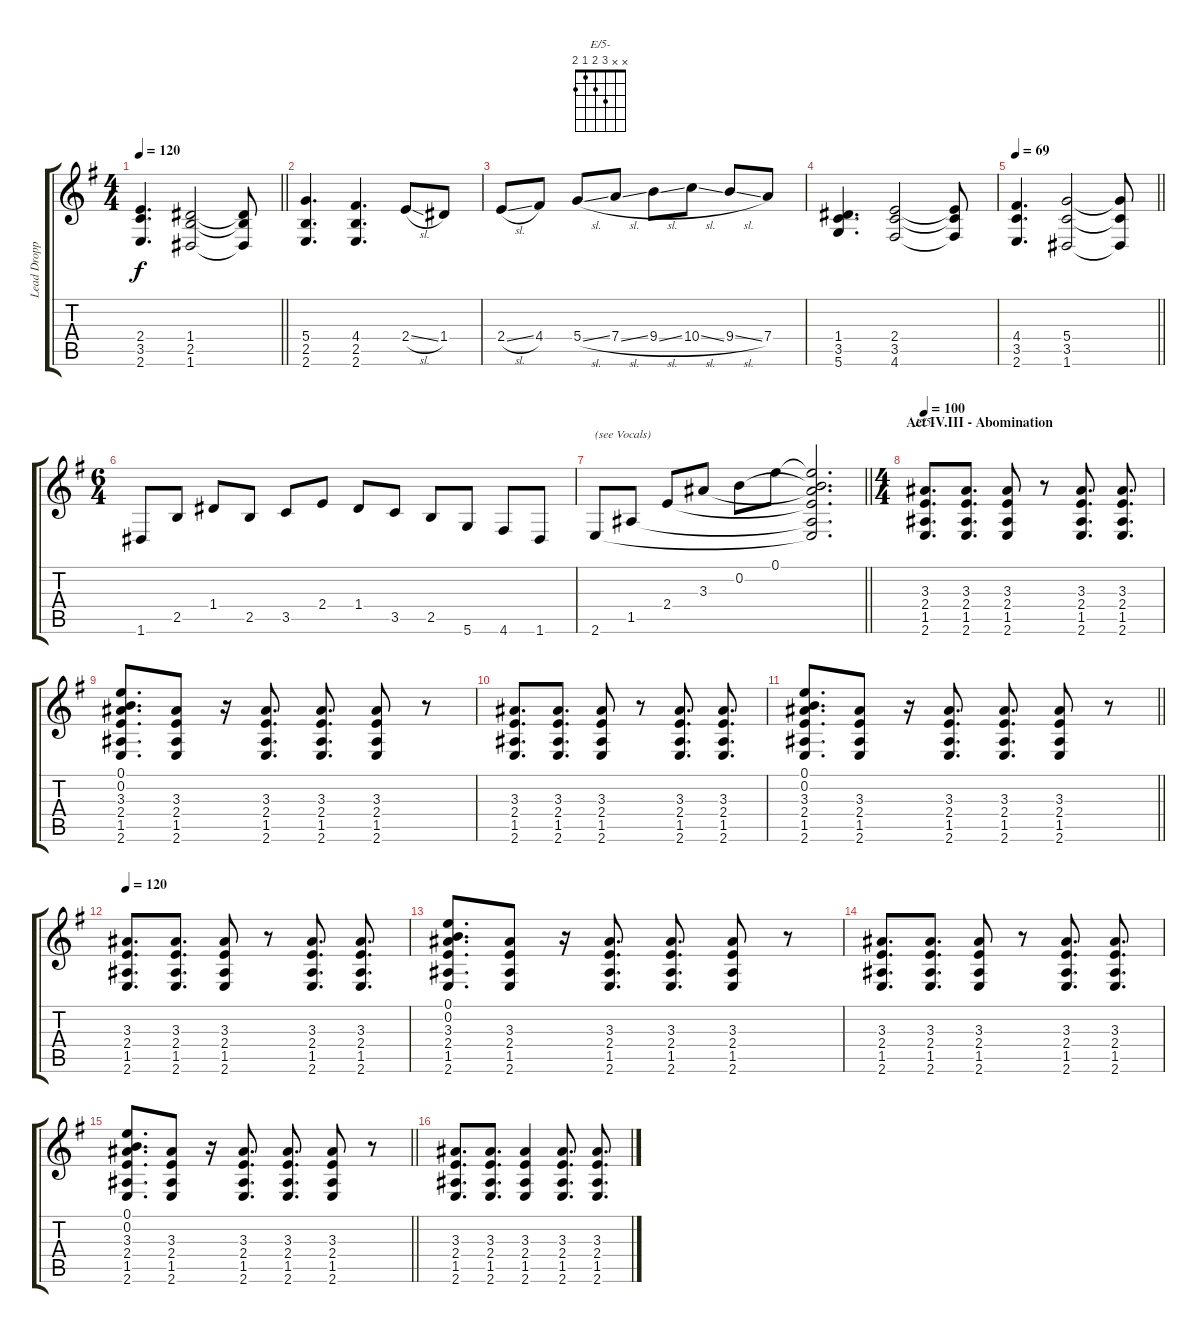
\track ("Lead Dropped D " "Lead Dropp") {instrument distortionguitar}
\staff {score tabs}
\tuning (E4 B3 G3 D3 A2 D2) {hide}
\chord ("E/5-" x x 3 2 1 2)
\ts (4 4)
\tempo 120
\clef g2
\barLineRight lightlight
\ks eminor
(2.4 3.5 2.6).4{d dy f} (1.4 2.5 1.6).2 (1.4{t} 2.5{t} 1.6{t}).8 |
(5.4 2.5 2.6).4{d} (4.4 2.5 2.6).4{d} 2.4{sl}.8 1.4.8 |
2.4{sl}.8 4.4.8 5.4{sl}.8 7.4{sl}.8 9.4{sl}.8 10.4{sl}.8 9.4{sl}.8 7.4.8 |
(1.4 3.5 5.6).4{d} (2.4 3.5 4.6).2 (2.4{t} 3.5{t} 4.6{t}).8 |
\tempo 69
\barLineRight lightlight
(4.4 3.5 2.6).4{d} (5.4 3.5 1.6).2 (5.4{t} 3.5{t} 1.6{t}).8 |
\ts (6 4)
1.6.8 2.5.8 1.4.8 2.5.8 3.5.8 2.4.8 1.4.8 3.5.8 2.5.8 5.6.8 4.6.8 1.6.8 |
\barLineRight lightlight
2.6.8{txt "(see Vocals)"} 1.5.8 2.4.8 3.3.8 0.2.8 0.1.8 (0.1{t} 0.2{t} 3.3{t} 2.4{t} 1.5{t} 2.6{t}).2{d} |
\ts (4 4)
\section ("" "Act IV.III - Abomination")
\tempo 100
(3.3 2.4 1.5 2.6).8{d ch "E/5-"} (3.3 2.4 1.5 2.6).8{d} (3.3 2.4 1.5 2.6).8 r.8 (3.3 2.4 1.5 2.6).8{d} (3.3 2.4 1.5 2.6).8{d} |
(0.1 0.2 3.3 2.4 1.5 2.6).8{d} (3.3 2.4 1.5 2.6).8 r.16 (3.3 2.4 1.5 2.6).8{d} (3.3 2.4 1.5 2.6).8{d} (3.3 2.4 1.5 2.6).8 r.8 |
(3.3 2.4 1.5 2.6).8{d} (3.3 2.4 1.5 2.6).8{d} (3.3 2.4 1.5 2.6).8 r.8 (3.3 2.4 1.5 2.6).8{d} (3.3 2.4 1.5 2.6).8{d} |
\barLineRight lightlight
(0.1 0.2 3.3 2.4 1.5 2.6).8{d} (3.3 2.4 1.5 2.6).8 r.16 (3.3 2.4 1.5 2.6).8{d} (3.3 2.4 1.5 2.6).8{d} (3.3 2.4 1.5 2.6).8 r.8 |
\tempo 120
(3.3 2.4 1.5 2.6).8{d} (3.3 2.4 1.5 2.6).8{d} (3.3 2.4 1.5 2.6).8 r.8 (3.3 2.4 1.5 2.6).8{d} (3.3 2.4 1.5 2.6).8{d} |
(0.1 0.2 3.3 2.4 1.5 2.6).8{d} (3.3 2.4 1.5 2.6).8 r.16 (3.3 2.4 1.5 2.6).8{d} (3.3 2.4 1.5 2.6).8{d} (3.3 2.4 1.5 2.6).8 r.8 |
(3.3 2.4 1.5 2.6).8{d} (3.3 2.4 1.5 2.6).8{d} (3.3 2.4 1.5 2.6).8 r.8 (3.3 2.4 1.5 2.6).8{d} (3.3 2.4 1.5 2.6).8{d} |
\barLineRight lightlight
(0.1 0.2 3.3 2.4 1.5 2.6).8{d} (3.3 2.4 1.5 2.6).8 r.16 (3.3 2.4 1.5 2.6).8{d} (3.3 2.4 1.5 2.6).8{d} (3.3 2.4 1.5 2.6).8 r.8 |
\section ("" "")
(3.3 2.4 1.5 2.6).8{d} (3.3 2.4 1.5 2.6).8{d} (3.3 2.4 1.5 2.6).4 (3.3 2.4 1.5 2.6).8{d} (3.3 2.4 1.5 2.6).8{d}
